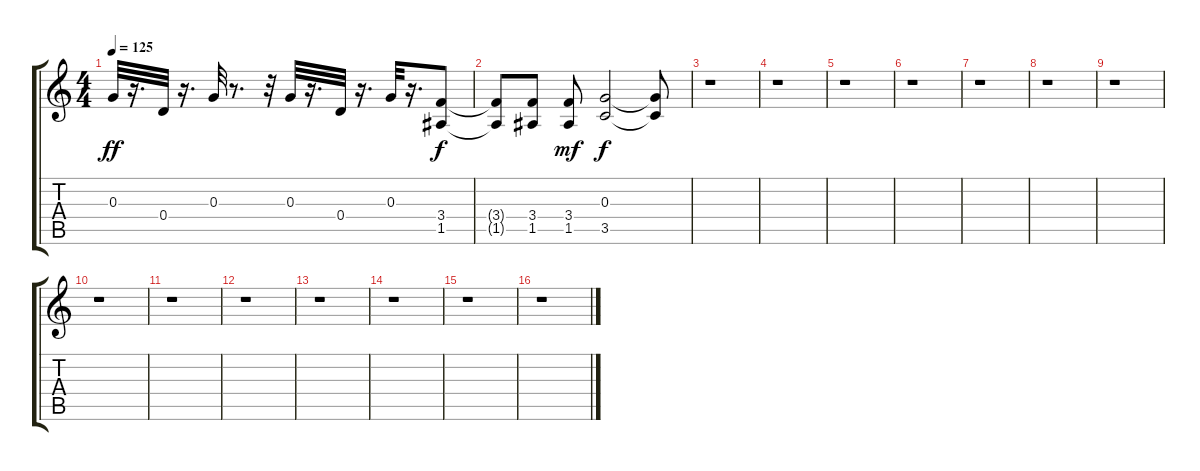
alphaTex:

\track "" {instrument distortionguitar}
\staff {score tabs}
\tuning (E4 B3 G3 D3 A2 E2) {hide}
\ts (4 4)
\tempo 125
\clef g2
\ks c
0.3.32{dy ff} r.16{d} 0.4.32 r.16{d} 0.3.32 r.8{d} r.32 0.3.32 r.16{d} 0.4.32 r.16{d} 0.3.32 r.16{d} (3.4 1.5).8{dy f} |
(3.4{t} 1.5{t}).8 (3.4 1.5).8 (3.4 1.5).8{dy mf} (0.3 3.5).2{dy f} (0.3{t} 3.5{t}).8 |
r.1 |
r.1 |
r.1 |
r.1 |
r.1 |
r.1 |
r.1 |
r.1 |
r.1 |
r.1 |
r.1 |
r.1 |
r.1 |
r.1
